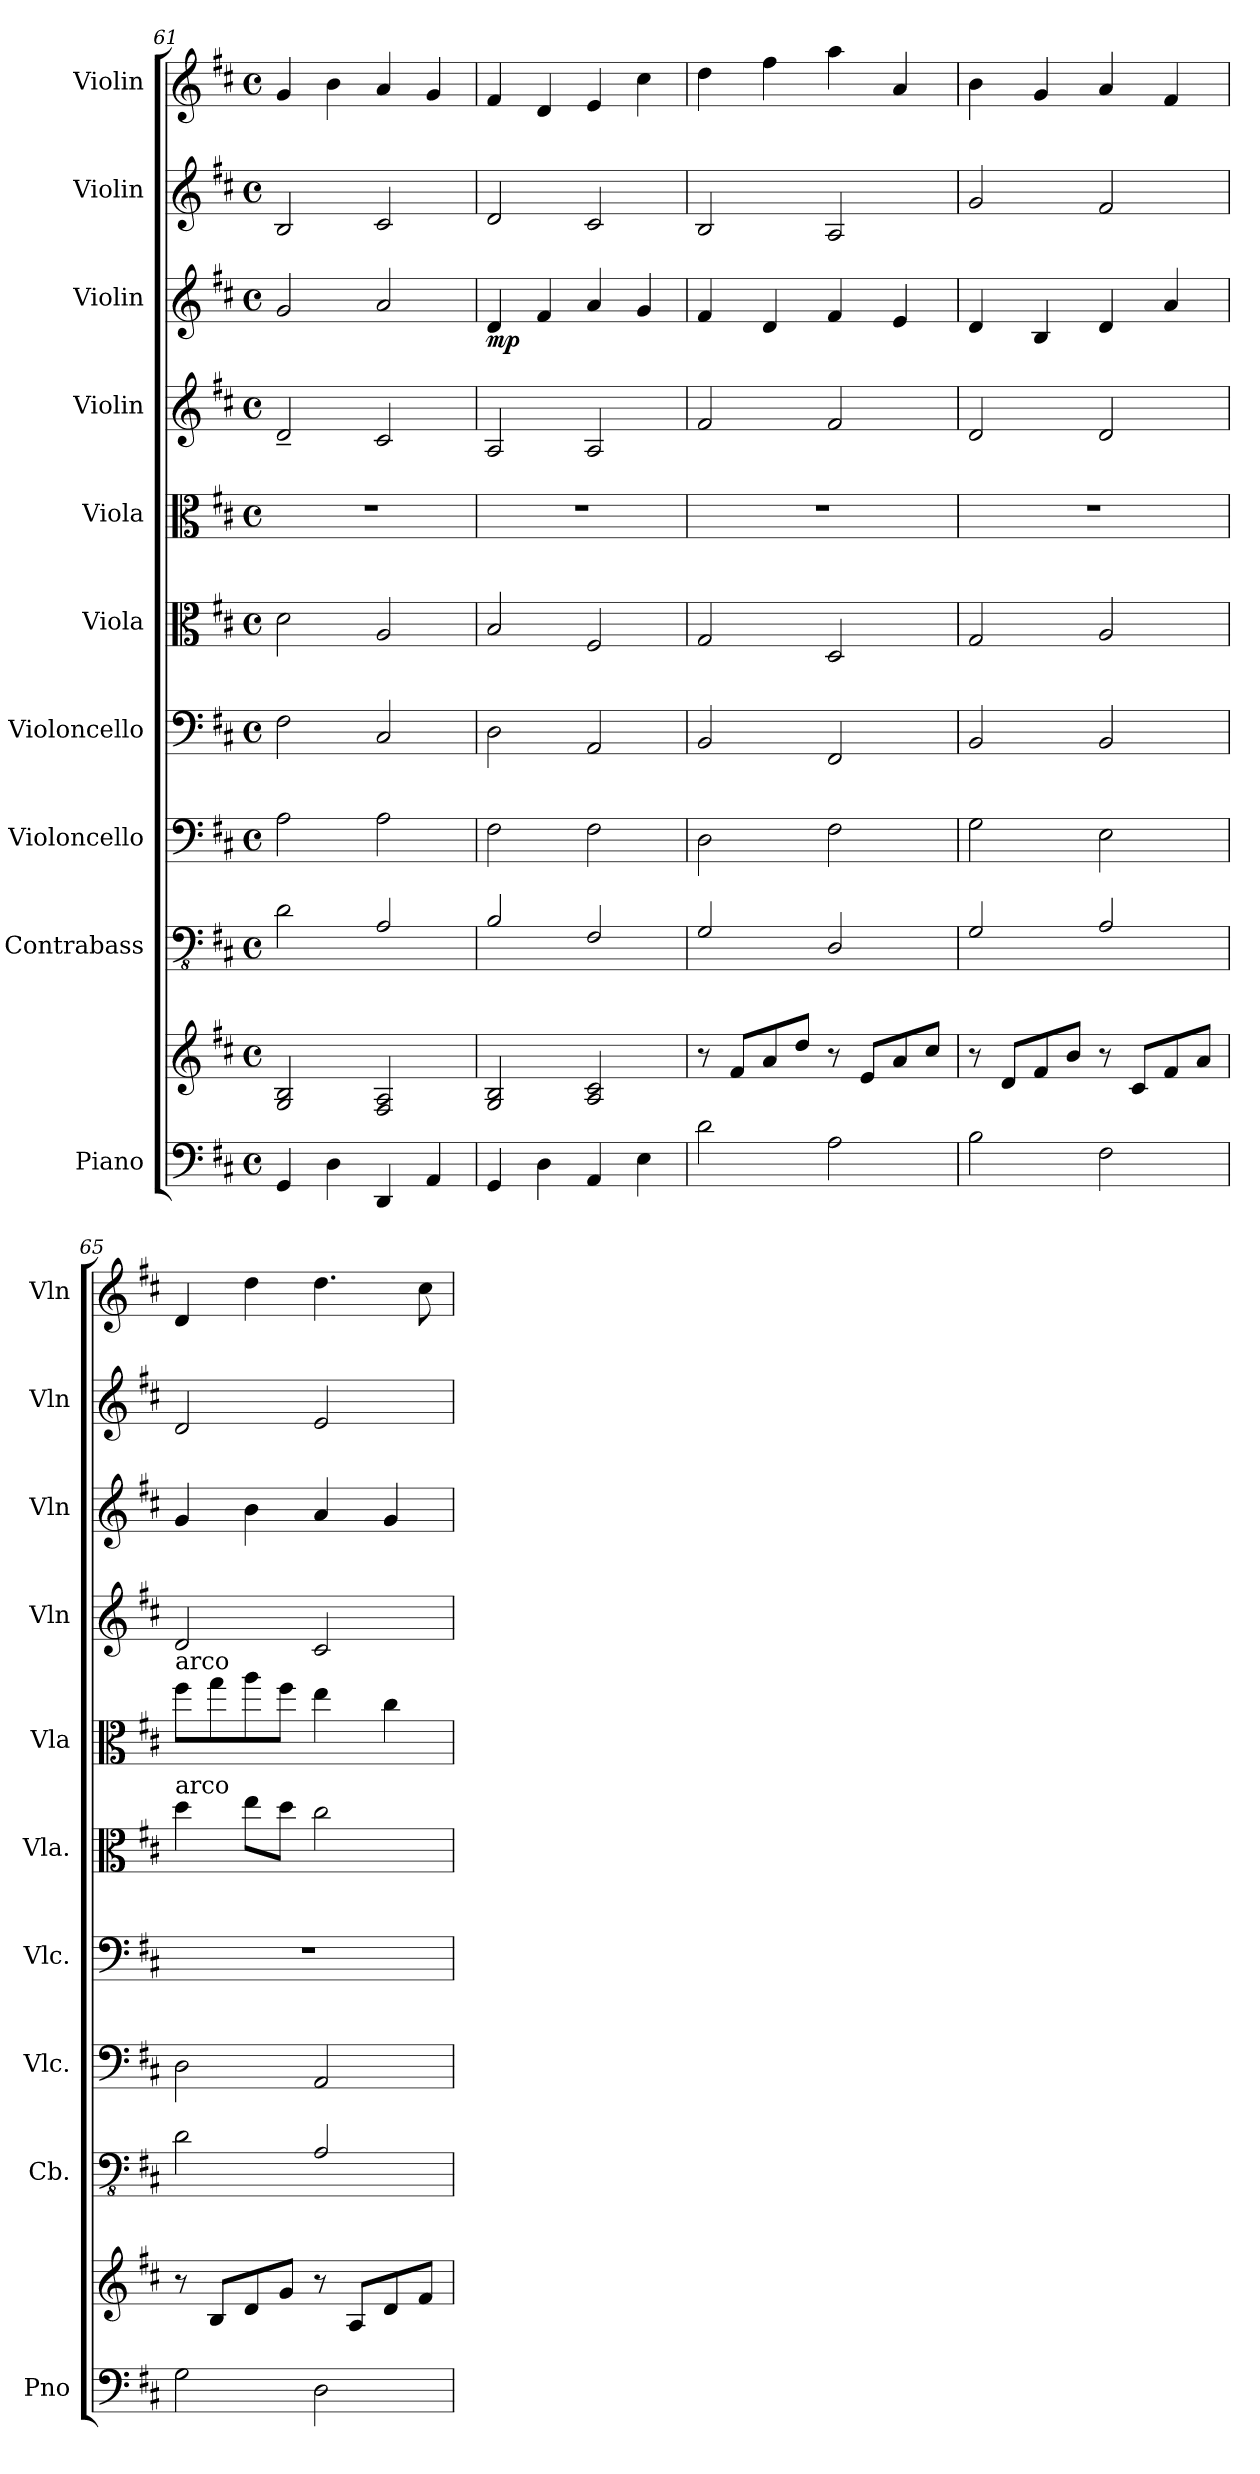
**kern	**kern	**kern	**kern	**kern	**kern	**kern	**kern	**kern	**dynam	**kern	**kern
*part10	*part10	*part9	*part8	*part7	*part6	*part5	*part4	*part3	*part3	*part2	*part1
*staff11	*staff10	*staff9	*staff8	*staff7	*staff6	*staff5	*staff4	*staff3	*staff3	*staff2	*staff1
*I"Piano	*	*I"Contrabass	*I"Violoncello	*I"Violoncello	*I"Viola	*I"Viola	*I"Violin	*I"Violin	*	*I"Violin	*I"Violin
*I'Pno	*	*I'Cb.	*I'Vlc.	*I'Vlc.	*I'Vla.	*I'Vla	*I'Vln	*I'Vln	*	*I'Vln	*I'Vln
*clefF4	*clefG2	*clefFv4	*clefF4	*clefF4	*clefC3	*clefC3	*clefG2	*clefG2	*	*clefG2	*clefG2
*	*	*ITrd7c12	*	*	*	*	*	*	*	*	*
*k[f#c#]	*k[f#c#]	*k[f#c#]	*k[f#c#]	*k[f#c#]	*k[f#c#]	*k[f#c#]	*k[f#c#]	*k[f#c#]	*	*k[f#c#]	*k[f#c#]
*D:	*D:	*D:	*D:	*D:	*D:	*D:	*D:	*D:	*	*D:	*D:
*M4/4	*M4/4	*M4/4	*M4/4	*M4/4	*M4/4	*M4/4	*M4/4	*M4/4	*	*M4/4	*M4/4
*met(c)	*met(c)	*met(c)	*met(c)	*met(c)	*met(c)	*met(c)	*met(c)	*met(c)	*	*met(c)	*met(c)
=61	=61	=61	=61	=61	=61	=61	=61	=61	=61	=61	=61
4GG/	2G/ 2B/	2DD\	2A\	2F#\	2d\	1r	2d~/	2g/	.	2B/	4g/
4D\	.	.	.	.	.	.	.	.	.	.	4b\
4DD/	2F#/ 2A/	2AAA/	2A\	2C#/	2A/	.	2c#/	2a/	.	2c#/	4a/
4AA/	.	.	.	.	.	.	.	.	.	.	4g/
=62	=62	=62	=62	=62	=62	=62	=62	=62	=62	=62	=62
!	!	!	!	!	!	!	!	!	!LO:DY:b	!	!
4GG/	2G/ 2B/	2BBB/	2F#\	2D\	2B/	1r	2A/	4d/	mp	2d/	4f#/
4D\	.	.	.	.	.	.	.	4f#/	.	.	4d/
4AA/	2A/ 2c#/	2FFF#/	2F#\	2AA/	2F#/	.	2A/	4a/	.	2c#/	4e/
4E\	.	.	.	.	.	.	.	4g/	.	.	4cc#\
=63	=63	=63	=63	=63	=63	=63	=63	=63	=63	=63	=63
2d\	8r	2GGG/	2D\	2BB/	2G/	1r	2f#/	4f#/	.	2B/	4dd\
.	8f#/L	.	.	.	.	.	.	.	.	.	.
.	8a/	.	.	.	.	.	.	4d/	.	.	4ff#\
.	8dd/J	.	.	.	.	.	.	.	.	.	.
2A\	8r	2DDD/	2F#\	2FF#/	2D/	.	2f#/	4f#/	.	2A/	4aa\
.	8e/L	.	.	.	.	.	.	.	.	.	.
.	8a/	.	.	.	.	.	.	4e/	.	.	4a/
.	8cc#/J	.	.	.	.	.	.	.	.	.	.
!!LO:LB:g=z
=64	=64	=64	=64	=64	=64	=64	=64	=64	=64	=64	=64
2B\	8r	2GGG/	2G\	2BB/	2G/	1r	2d/	4d/	.	2g/	4b\
.	8d/L	.	.	.	.	.	.	.	.	.	.
.	8f#/	.	.	.	.	.	.	4B/	.	.	4g/
.	8b/J	.	.	.	.	.	.	.	.	.	.
2F#\	8r	2AAA/	2E\	2BB/	2A/	.	2d/	4d/	.	2f#/	4a/
.	8c#/L	.	.	.	.	.	.	.	.	.	.
.	8f#/	.	.	.	.	.	.	4a/	.	.	4f#/
.	8a/J	.	.	.	.	.	.	.	.	.	.
=65	=65	=65	=65	=65	=65	=65	=65	=65	=65	=65	=65
!	!	!	!	!	!	!LO:TX:a:t=arco	!	!	!	!	!
!	!	!	!	!	!LO:TX:a:t=arco	!	!	!	!	!	!
2G\	8r	2DD\	2D\	1r	4dd\	8ff#\L	2d/	4g/	.	2d/	4d/
.	8B/L	.	.	.	.	8gg\	.	.	.	.	.
.	8d/	.	.	.	8ee\L	8aa\	.	4b\	.	.	4dd\
.	8g/J	.	.	.	8dd\J	8ff#\J	.	.	.	.	.
2D\	8r	2AAA/	2AA/	.	2cc#\	4ee\	2c#/	4a/	.	2e/	4.dd\
.	8A/L	.	.	.	.	.	.	.	.	.	.
.	8d/	.	.	.	.	4cc#\	.	4g/	.	.	.
.	8f#/J	.	.	.	.	.	.	.	.	.	8cc#\
=	=	=	=	=	=	=	=	=	=	=	=
*-	*-	*-	*-	*-	*-	*-	*-	*-	*-	*-	*-
